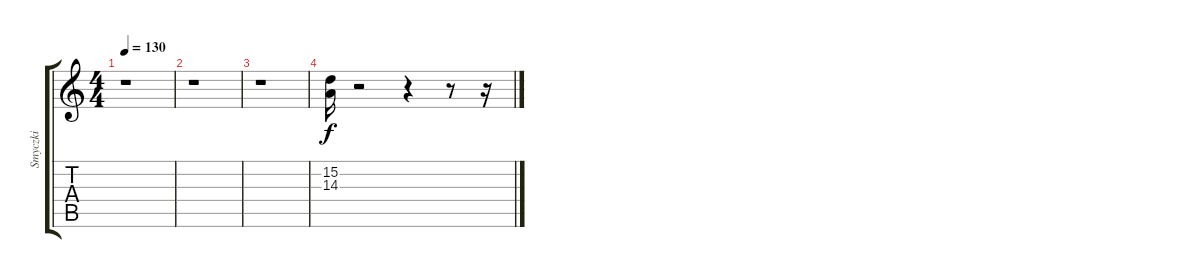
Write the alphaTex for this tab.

\track ("Smyczki" "Smyczki") {instrument stringensemble2}
\staff {score tabs}
\tuning (E4 B3 G3 D3 A2 E2) {hide}
\ts (4 4)
\tempo 130
\clef g2
\ks c
r.1{dy f} |
r.1 |
r.1 |
(15.2 14.3).16 r.2 r.4 r.8 r.16
